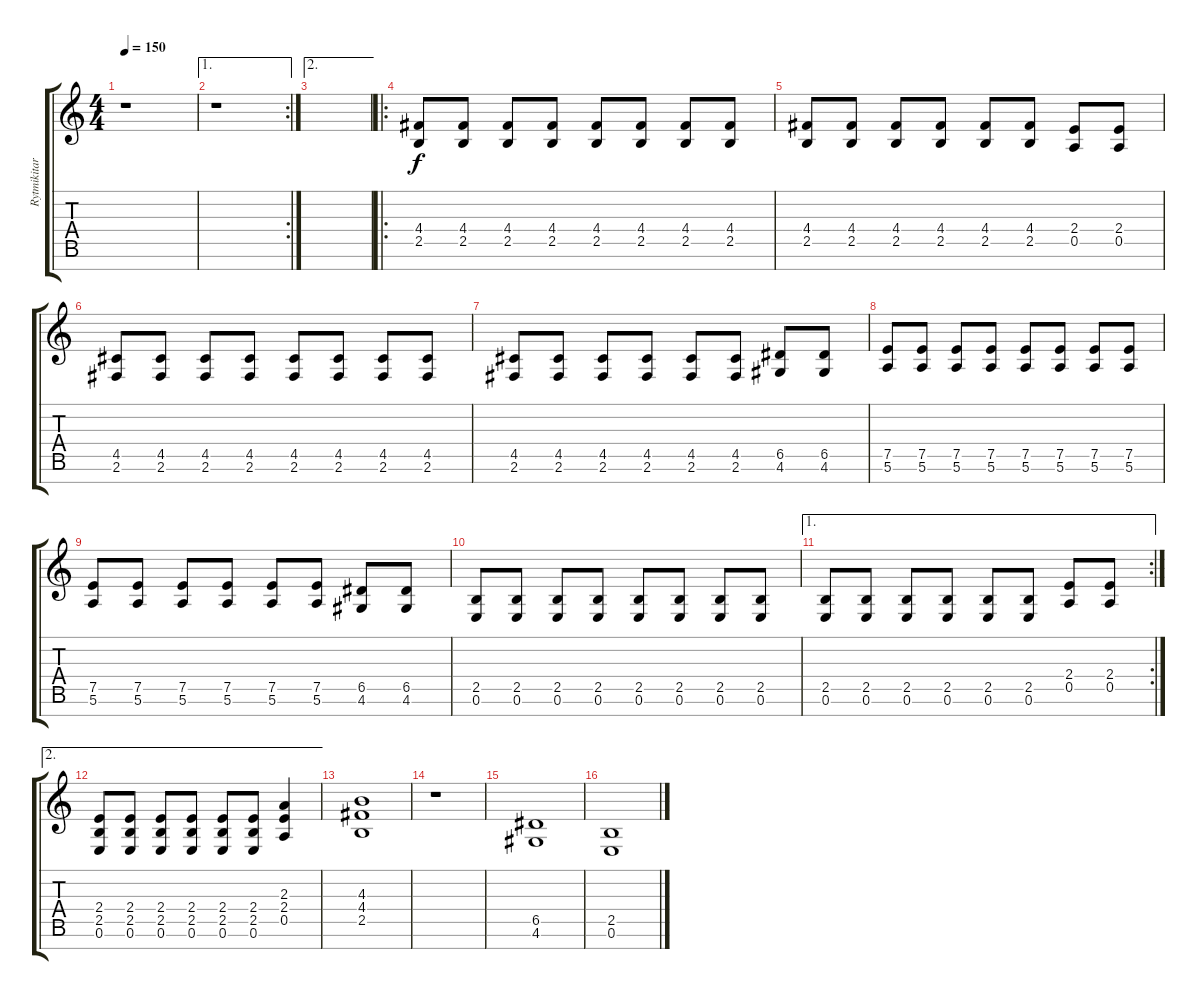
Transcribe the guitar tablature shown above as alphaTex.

\track ("Rytmikitara" "Rytmikitar") {instrument distortionguitar}
\staff {score tabs}
\tuning (E4 B3 G3 D3 A2 E2 B1) {hide}
\ts (4 4)
\tempo 150
\clef g2
\ks c
r.1{dy f} |
\ae 1
\rc 2
r.1 |
\ae 2
|
\ro
(4.4 2.5).8 (4.4 2.5).8 (4.4 2.5).8 (4.4 2.5).8 (4.4 2.5).8 (4.4 2.5).8 (4.4 2.5).8 (4.4 2.5).8 |
(4.4 2.5).8 (4.4 2.5).8 (4.4 2.5).8 (4.4 2.5).8 (4.4 2.5).8 (4.4 2.5).8 (2.4 0.5).8 (2.4 0.5).8 |
(4.5 2.6).8 (4.5 2.6).8 (4.5 2.6).8 (4.5 2.6).8 (4.5 2.6).8 (4.5 2.6).8 (4.5 2.6).8 (4.5 2.6).8 |
(4.5 2.6).8 (4.5 2.6).8 (4.5 2.6).8 (4.5 2.6).8 (4.5 2.6).8 (4.5 2.6).8 (6.5 4.6).8 (6.5 4.6).8 |
(7.5 5.6).8 (7.5 5.6).8 (7.5 5.6).8 (7.5 5.6).8 (7.5 5.6).8 (7.5 5.6).8 (7.5 5.6).8 (7.5 5.6).8 |
(7.5 5.6).8 (7.5 5.6).8 (7.5 5.6).8 (7.5 5.6).8 (7.5 5.6).8 (7.5 5.6).8 (6.5 4.6).8 (6.5 4.6).8 |
(2.5 0.6).8 (2.5 0.6).8 (2.5 0.6).8 (2.5 0.6).8 (2.5 0.6).8 (2.5 0.6).8 (2.5 0.6).8 (2.5 0.6).8 |
\ae 1
\rc 2
(2.5 0.6).8 (2.5 0.6).8 (2.5 0.6).8 (2.5 0.6).8 (2.5 0.6).8 (2.5 0.6).8 (2.4 0.5).8 (2.4 0.5).8 |
\ae 2
(2.4 2.5 0.6).8 (2.4 2.5 0.6).8 (2.4 2.5 0.6).8 (2.4 2.5 0.6).8 (2.4 2.5 0.6).8 (2.4 2.5 0.6).8 (2.3 2.4 0.5).4 |
(4.3 4.4 2.5).1 |
r.1 |
(6.5 4.6).1 |
(2.5 0.6).1
